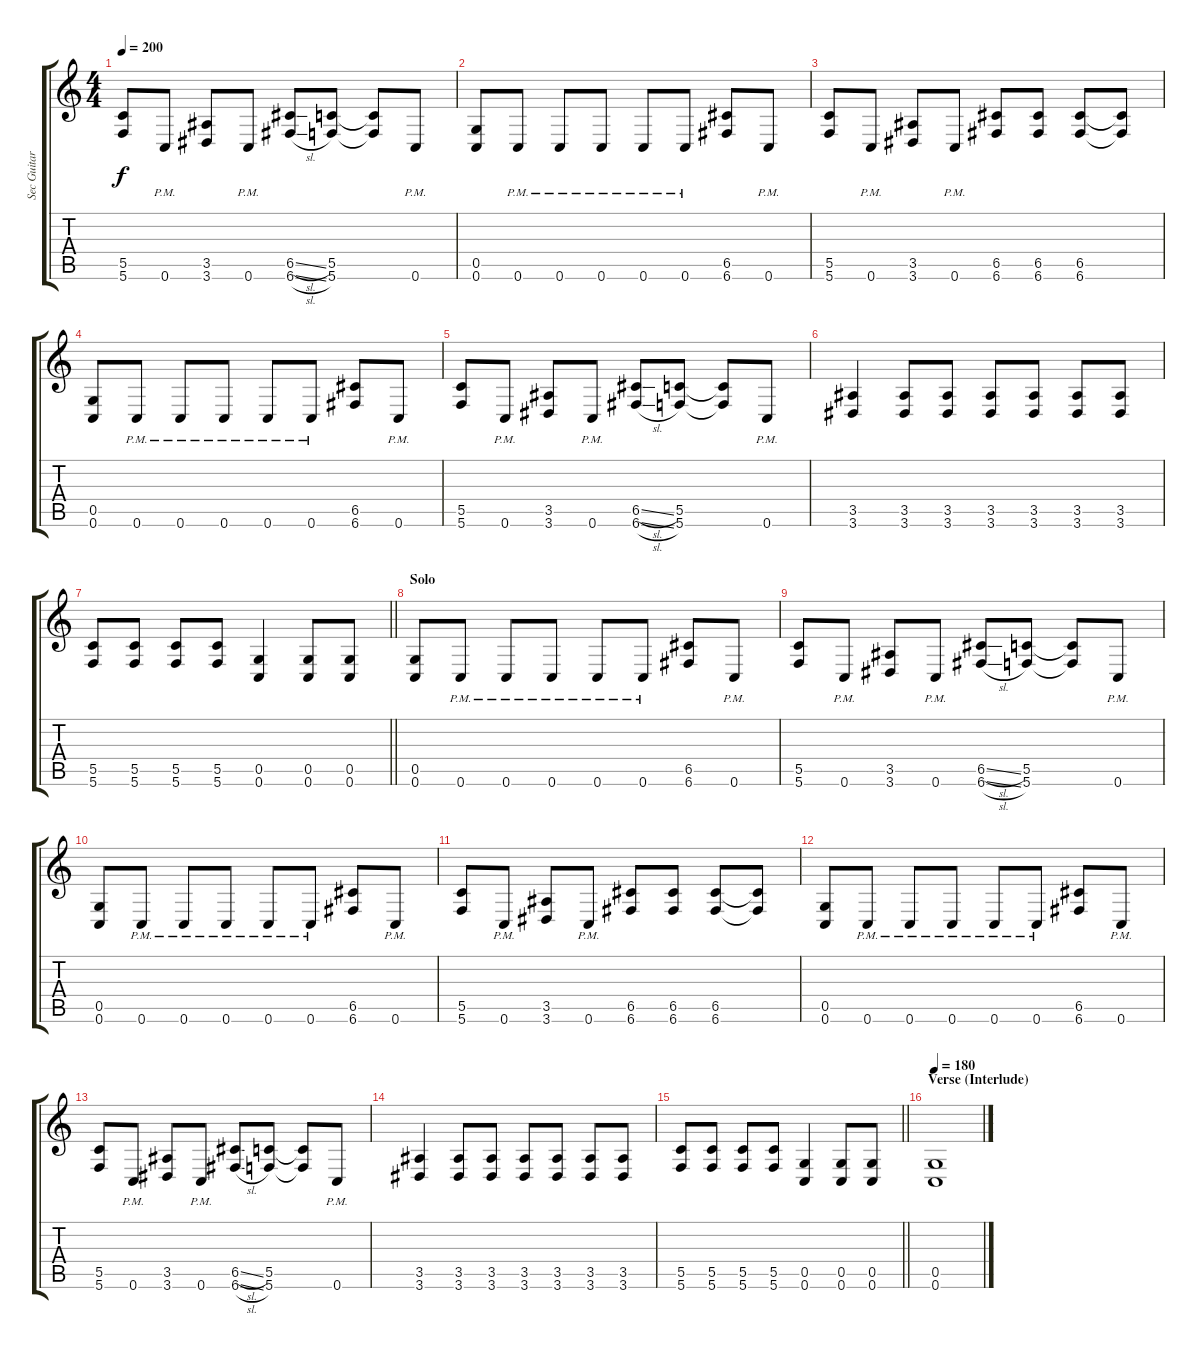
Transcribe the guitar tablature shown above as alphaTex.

\track ("Sec Guitar" "Sec Guitar") {instrument distortionguitar}
\staff {score tabs}
\tuning (D4 A3 F3 C3 G2 C2) {hide}
\ts (4 4)
\tempo 200
\clef g2
\ks c
(5.5 5.6).8{dy f} 0.6{pm}.8 (3.5 3.6).8 0.6{pm}.8 (6.5{sl} 6.6{sl}).8 (5.5 5.6).8 (5.5{t} 5.6{t}).8 0.6{pm}.8 |
(0.5 0.6).8 0.6{pm}.8 0.6{pm}.8 0.6{pm}.8 0.6{pm}.8 0.6{pm}.8 (6.5 6.6).8 0.6{pm}.8 |
(5.5 5.6).8 0.6{pm}.8 (3.5 3.6).8 0.6{pm}.8 (6.5 6.6).8 (6.5 6.6).8 (6.5 6.6).8 (6.5{t} 6.6{t}).8 |
(0.5 0.6).8 0.6{pm}.8 0.6{pm}.8 0.6{pm}.8 0.6{pm}.8 0.6{pm}.8 (6.5 6.6).8 0.6{pm}.8 |
(5.5 5.6).8 0.6{pm}.8 (3.5 3.6).8 0.6{pm}.8 (6.5{sl} 6.6{sl}).8 (5.5 5.6).8 (5.5{t} 5.6{t}).8 0.6{pm}.8 |
(3.5 3.6).4 (3.5 3.6).8 (3.5 3.6).8 (3.5 3.6).8 (3.5 3.6).8 (3.5 3.6).8 (3.5 3.6).8 |
\barLineRight lightlight
(5.5 5.6).8 (5.5 5.6).8 (5.5 5.6).8 (5.5 5.6).8 (0.5 0.6).4 (0.5 0.6).8 (0.5 0.6).8 |
\section ("" "Solo")
(0.5 0.6).8 0.6{pm}.8 0.6{pm}.8 0.6{pm}.8 0.6{pm}.8 0.6{pm}.8 (6.5 6.6).8 0.6{pm}.8 |
(5.5 5.6).8 0.6{pm}.8 (3.5 3.6).8 0.6{pm}.8 (6.5{sl} 6.6{sl}).8 (5.5 5.6).8 (5.5{t} 5.6{t}).8 0.6{pm}.8 |
(0.5 0.6).8 0.6{pm}.8 0.6{pm}.8 0.6{pm}.8 0.6{pm}.8 0.6{pm}.8 (6.5 6.6).8 0.6{pm}.8 |
(5.5 5.6).8 0.6{pm}.8 (3.5 3.6).8 0.6{pm}.8 (6.5 6.6).8 (6.5 6.6).8 (6.5 6.6).8 (6.5{t} 6.6{t}).8 |
(0.5 0.6).8 0.6{pm}.8 0.6{pm}.8 0.6{pm}.8 0.6{pm}.8 0.6{pm}.8 (6.5 6.6).8 0.6{pm}.8 |
(5.5 5.6).8 0.6{pm}.8 (3.5 3.6).8 0.6{pm}.8 (6.5{sl} 6.6{sl}).8 (5.5 5.6).8 (5.5{t} 5.6{t}).8 0.6{pm}.8 |
(3.5 3.6).4 (3.5 3.6).8 (3.5 3.6).8 (3.5 3.6).8 (3.5 3.6).8 (3.5 3.6).8 (3.5 3.6).8 |
\barLineRight lightlight
(5.5 5.6).8 (5.5 5.6).8 (5.5 5.6).8 (5.5 5.6).8 (0.5 0.6).4 (0.5 0.6).8 (0.5 0.6).8 |
\section ("" "Verse (Interlude)")
\tempo 180
(0.5 0.6).1
